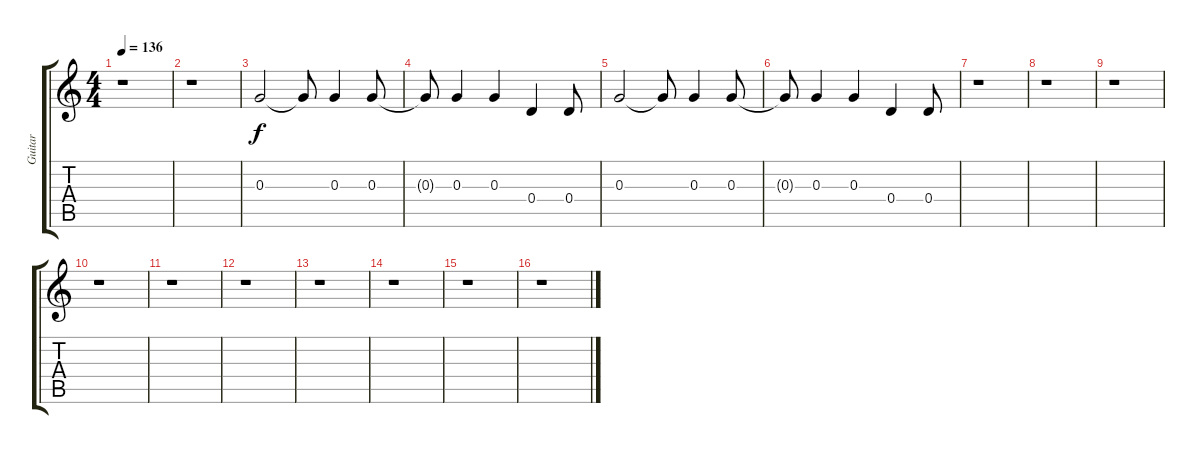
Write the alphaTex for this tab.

\track ("Guitar" "Guitar") {instrument distortionguitar}
\staff {score tabs}
\tuning (E4 B3 G3 D3 A2 E2) {hide}
\ts (4 4)
\tempo 136
\clef g2
\ks c
r.1{dy f instrument distortionguitar} |
r.1 |
0.3.2 0.3{t}.8 0.3.4 0.3.8 |
0.3{t}.8 0.3.4 0.3.4 0.4.4 0.4.8 |
0.3.2 0.3{t}.8 0.3.4 0.3.8 |
0.3{t}.8 0.3.4 0.3.4 0.4.4 0.4.8 |
r.1 |
r.1 |
r.1 |
r.1 |
r.1 |
r.1 |
r.1 |
r.1 |
r.1 |
r.1
